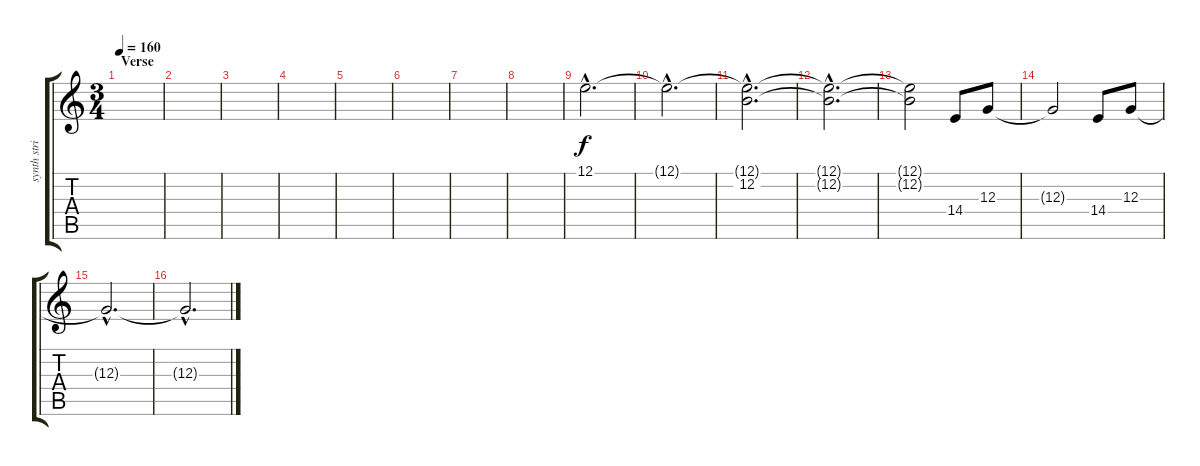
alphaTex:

\track ("synth string" "synth stri") {instrument synthstrings1}
\staff {score tabs}
\tuning (E4 B3 G3 D3 A2 E2) {hide}
\ts (3 4)
\section ("" "Verse")
\tempo 160
\clef g2
\ks c
|
|
|
|
|
|
|
|
12.1{hac}.2{d} |
12.1{hac t}.2{d} |
(12.1{hac t} 12.2{hac}).2{d} |
(12.1{hac t} 12.2{hac t}).2{d} |
(12.1{t} 12.2{t}).2 14.4.8 12.3.8 |
12.3{t}.2 14.4.8 12.3.8 |
12.3{hac t}.2{d} |
12.3{hac t}.2{d}
